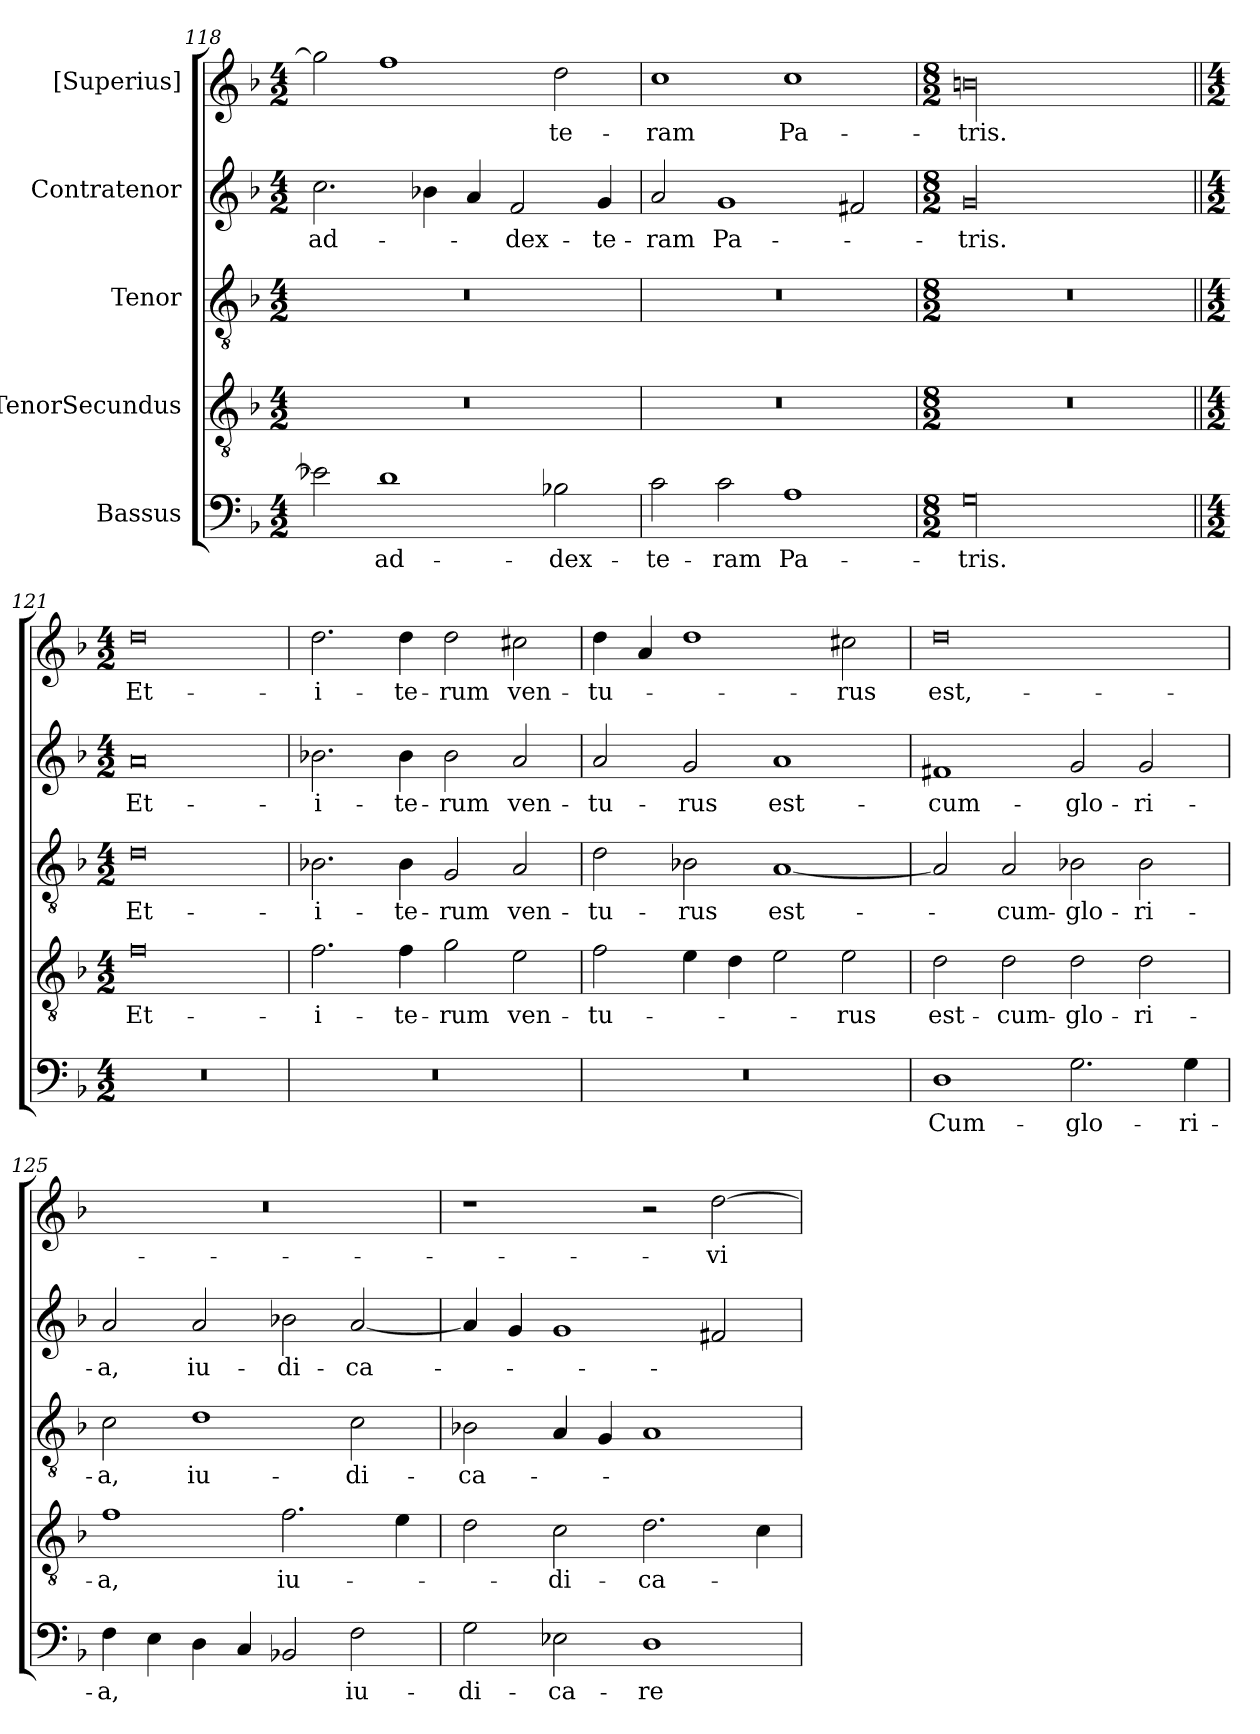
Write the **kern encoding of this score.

**kern	**text	**kern	**text	**kern	**text	**kern	**text	**kern	**text
*part5	*part5	*part4	*part4	*part3	*part3	*part2	*part2	*part1	*part1
*staff5	*staff5	*staff4	*staff4	*staff3	*staff3	*staff2	*staff2	*staff1	*staff1
*I"Bassus	*	*I"TenorSecundus	*	*I"Tenor	*	*I"Contratenor	*	*I"[Superius]	*
*clefF4	*	*clefGv2	*	*clefGv2	*	*clefG2	*	*clefG2	*
*k[b-]	*	*k[b-]	*	*k[b-]	*	*k[b-]	*	*k[b-]	*
*M4/2	*	*M4/2	*	*M4/2	*	*M4/2	*	*M4/2	*
=118	=118	=118	=118	=118	=118	=118	=118	=118	=118
2e-X\]	.	0r	.	0r	.	2.cc\	ad-	2gg\]	.
1d\	ad-	.	.	.	.	.	.	1ff\	.
.	.	.	.	.	.	4b-X\	.	.	.
.	.	.	.	.	.	4a/	.	.	.
.	.	.	.	.	.	2f/	dex-	.	.
2B-X\	dex-	.	.	.	.	.	.	2dd\	-te-
.	.	.	.	.	.	4g/	-te-	.	.
=119	=119	=119	=119	=119	=119	=119	=119	=119	=119
2c\	-te-	0r	.	0r	.	2a/	-ram	1cc\	-ram
2c\	-ram	.	.	.	.	1g/	Pa-	.	.
1A\	Pa-	.	.	.	.	.	.	1cc\	Pa-
.	.	.	.	.	.	2f#X/	.	.	.
=120	=120	=120	=120	=120	=120	=120	=120	=120	=120
*M8/2	*	*M8/2	*	*M8/2	*	*M8/2	*	*M8/2	*
00G\	-tris.	00r	.	00r	.	00g/	-tris.	00b\	-tris.
=121||	=121||	=121||	=121||	=121||	=121||	=121||	=121||	=121||	=121||
*M4/2	*	*M4/2	*	*M4/2	*	*M4/2	*	*M4/2	*
0r	.	0f\	Et-	0d\	Et-	0a/	Et-	0dd\	Et-
=122	=122	=122	=122	=122	=122	=122	=122	=122	=122
0r	.	2.f\	i-	2.B-X\	i-	2.b-X\	i-	2.dd\	i-
.	.	4f\	-te-	4B-\	-te-	4b-\	-te-	4dd\	-te-
.	.	2g\	-rum	2G/	-rum	2b-\	-rum	2dd\	-rum
.	.	2e\	ven-	2A/	ven-	2a/	ven-	2cc#X\	ven-
=123	=123	=123	=123	=123	=123	=123	=123	=123	=123
0r	.	2f\	-tu-	2d\	-tu-	2a/	-tu-	4dd\	-tu-
.	.	.	.	.	.	.	.	4a/	.
.	.	4e\	.	2B-X\	-rus	2g/	-rus	1dd\	.
.	.	4d\	.	.	.	.	.	.	.
.	.	2e\	.	[1A/	est-	1a/	est-	.	.
.	.	2e\	-rus	.	.	.	.	2cc#X\	-rus
=124	=124	=124	=124	=124	=124	=124	=124	=124	=124
1D\	Cum-	2d\	est-	2A/]	.	1f#X/	cum-	0dd\	est,-
.	.	2d\	cum-	2A/	cum-	.	.	.	.
2.G\	glo-	2d\	glo-	2B-X\	glo-	2g/	glo-	.	.
.	.	2d\	-ri-	2B-\	-ri-	2g/	-ri-	.	.
4G\	-ri-	.	.	.	.	.	.	.	.
=125	=125	=125	=125	=125	=125	=125	=125	=125	=125
4F\	-a,	1f\	-a,	2c\	-a,	2a/	-a,	0r	.
4E\	.	.	.	.	.	.	.	.	.
4D\	.	.	.	1d\	iu-	2a/	iu-	.	.
4C/	.	.	.	.	.	.	.	.	.
2BB-X/	.	2.f\	iu-	.	.	2b-X\	-di-	.	.
2F\	iu-	.	.	2c\	-di-	[2a/	-ca-	.	.
.	.	4e\	.	.	.	.	.	.	.
=126	=126	=126	=126	=126	=126	=126	=126	=126	=126
2G\	-di-	2d\	.	2B-X\	-ca-	4a/]	.	1r	.
.	.	.	.	.	.	4g/	.	.	.
2E-X\	-ca-	2c\	-di-	4A/	.	1g/	.	.	.
.	.	.	.	4G/	.	.	.	.	.
1D\	-re	2.d\	-ca-	1A/	.	.	.	2r	.
.	.	.	.	.	.	2f#X/	.	[2dd\	vi-
.	.	4c\	.	.	.	.	.	.	.
=	=	=	=	=	=	=	=	=	=
*-	*-	*-	*-	*-	*-	*-	*-	*-	*-
